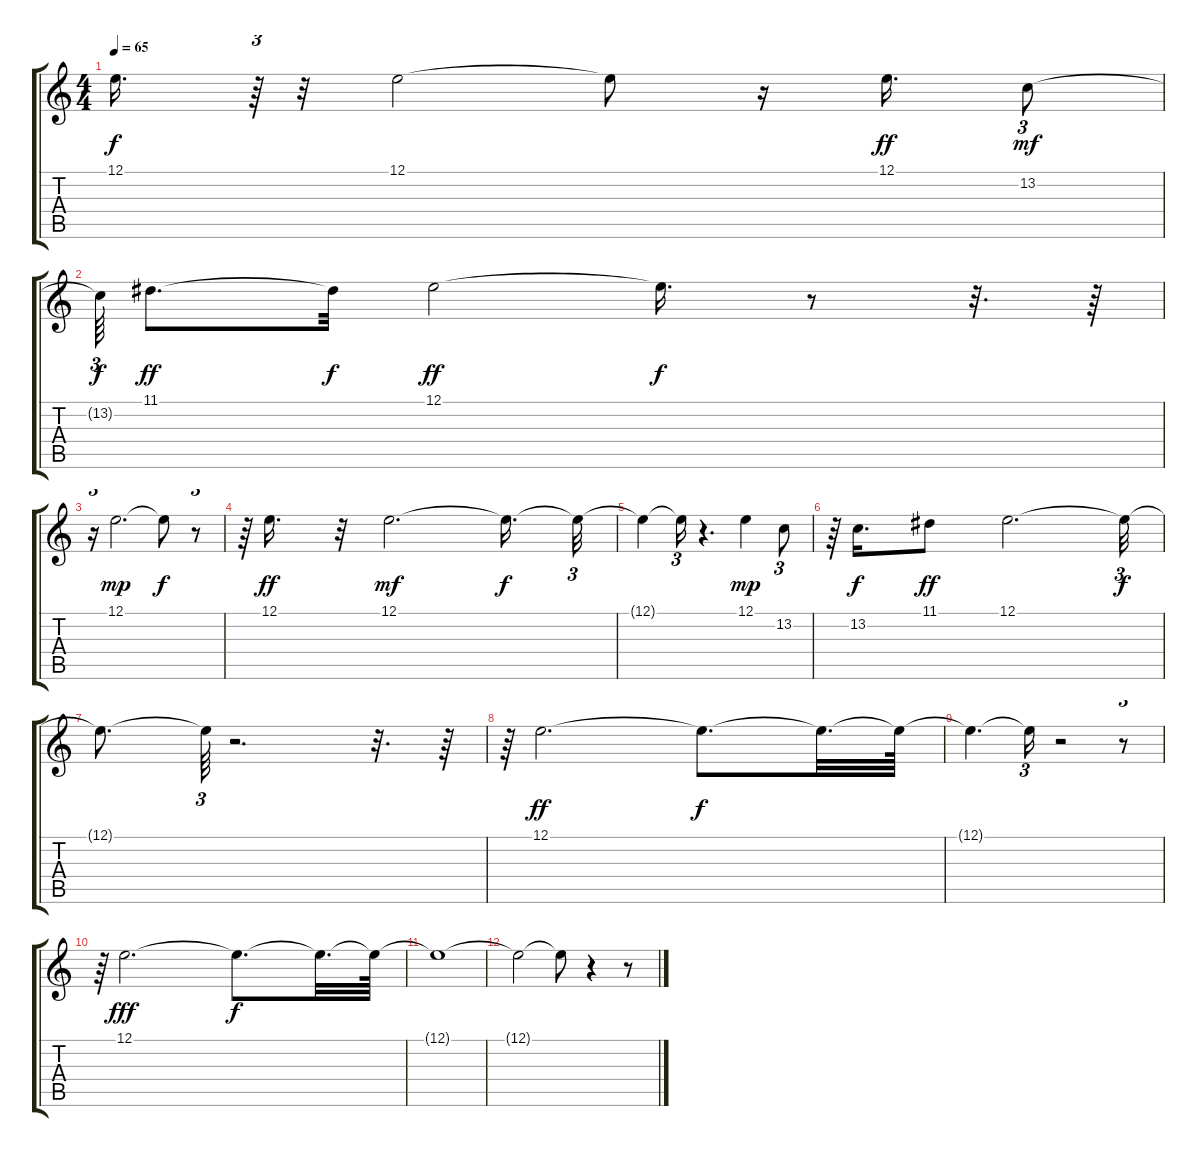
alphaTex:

\track "" {instrument harmonica}
\staff {score tabs}
\tuning (E4 B3 G3 D3 A2 E2) {hide}
\ts (4 4)
\tempo 65
\clef g2
\ks c
12.1{t}.16{d dy f} r.64{tu (3 2)} r.32 12.1.2 12.1{t}.8 r.16 12.1.16{d dy ff} 13.2.8{tu (3 2) dy mf} |
13.2{t}.64{tu (3 2) dy f} 11.1.8{d dy ff} 11.1{t}.32{dy f} 12.1.2{dy ff} 12.1{t}.16{d dy f} r.8 r.32{d} r.64 |
r.16{tu (3 2)} 12.1.2{d dy mp} 12.1{t}.8{dy f} r.8{tu (3 2)} |
r.64{tu (3 2)} 12.1.16{d dy ff} r.32 12.1.2{d dy mf} 12.1{t}.16{d dy f} 12.1{t}.32{tu (3 2)} |
12.1{t}.4 12.1{t}.16{tu (3 2)} r.4{d} 12.1.4{dy mp} 13.2.8{tu (3 2)} |
r.64{tu (3 2)} 13.2.16{d dy f} 11.1.8{dy ff} 12.1.2{d} 12.1{t}.32{tu (3 2) dy f} |
12.1{t}.8{d} 12.1{t}.64{tu (3 2)} r.2{d} r.32{d} r.64 |
r.64{tu (3 2)} 12.1.2{d dy ff} 12.1{t}.8{d dy f} 12.1{t}.32{d} 12.1{t}.64 |
12.1{t}.4{d} 12.1{t}.16{tu (3 2)} r.2 r.8{tu (3 2)} |
r.64{tu (3 2)} 12.1.2{d dy fff} 12.1{t}.8{d dy f} 12.1{t}.32{d} 12.1{t}.64 |
12.1{t}.1 |
12.1{t}.2 12.1{t}.8 r.4 r.8
